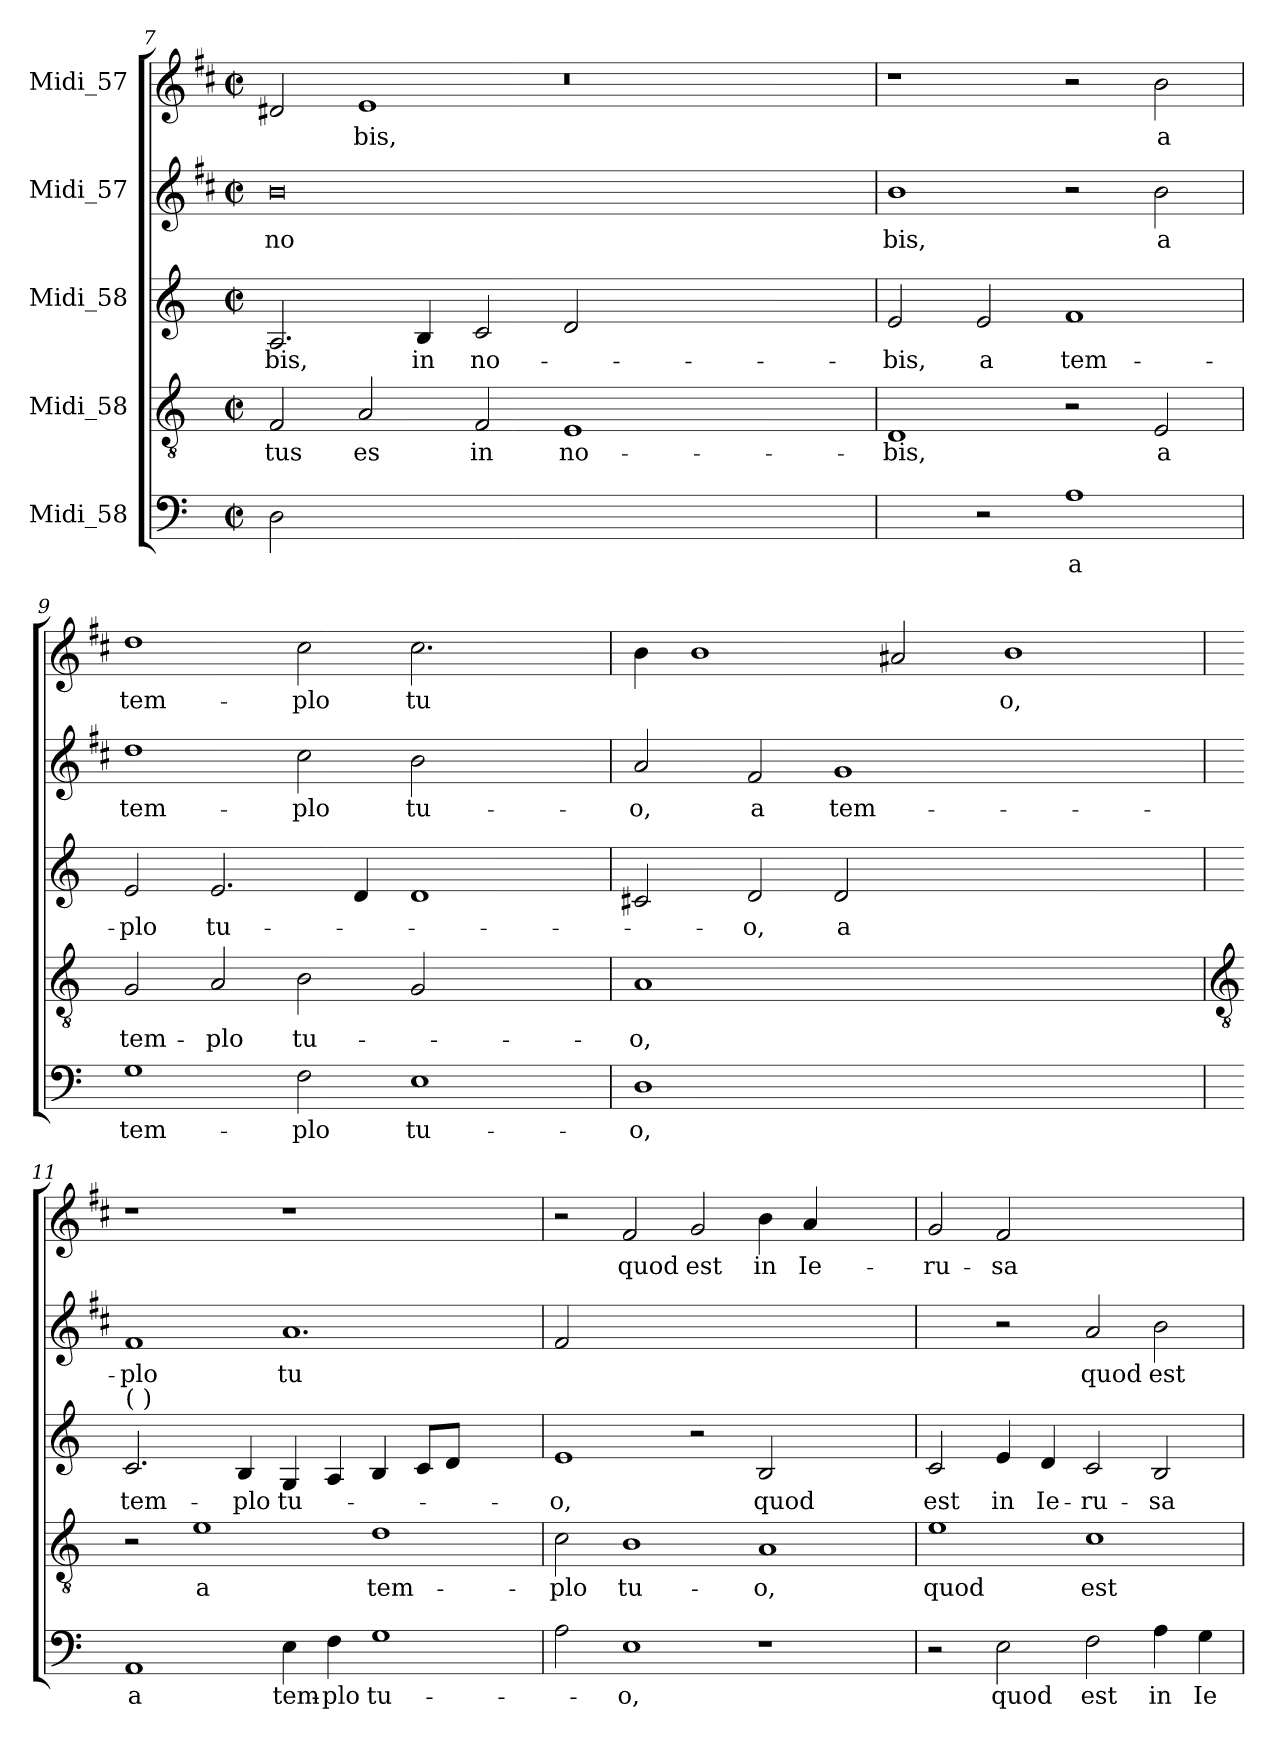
**kern	**text	**kern	**text	**kern	**text	**kern	**text	**kern	**text
*part5	*part5	*part4	*part4	*part3	*part3	*part2	*part2	*part1	*part1
*staff5	*staff5	*staff4	*staff4	*staff3	*staff3	*staff2	*staff2	*staff1	*staff1
*I"Midi_58	*	*I"Midi_58	*	*I"Midi_58	*	*I"Midi_57	*	*I"Midi_57	*
*clefF4	*	*clefGv2	*	*clefG2	*	*clefG2	*	*clefG2	*
*	*	*	*	*	*	*ITrd1c2	*	*ITrd1c2	*
*k[]	*	*k[]	*	*k[]	*	*k[]	*	*k[]	*
*C:	*	*C:	*	*C:	*	*C:	*	*C:	*
*M4/2	*	*M4/2	*	*M4/2	*	*M4/2	*	*M4/2	*
*met(c|)	*	*met(c|)	*	*met(c|)	*	*met(c|)	*	*met(c|)	*
=7	=7	=7	=7	=7	=7	=7	=7	=7	=7
!	!	!	!LO:LY:b	!	!LO:LY:b	!	!LO:LY:b	!	!
2D	.	2F	-tus	2.A	-bis,	0a	no	2c#X	.
!	!LO:LY:b	!	!LO:LY:b	!	!	!	!	!	!LO:LY:b
[1.AAyy	-bis,	2A	es	.	.	.	.	1d	bis,
!	!	!	!	!	!LO:LY:b	!	!	!	!
.	.	.	.	4B	in	.	.	.	.
!	!	!	!LO:LY:b	!	!LO:LY:b	!	!	!	!
.	.	2F	in	2c	no-	.	.	.	.
!	!	!	!LO:LY:b	!	!	!	!	!	!
.	.	1E	no-	2d	.	.	.	0r	.
1.ryy	.	.	.	1.ryy	.	1.ryy	.	.	.
.	.	1ryy	.	.	.	.	.	.	.
=8	=8	=8	=8	=8	=8	=8	=8	=8	=8
!	!	!	!LO:LY:b	!	!LO:LY:b	!	!LO:LY:b	!	!
2AAyy]	.	1D	-bis,	2e	-bis,	1a	bis,	1r	.
!	!	!	!	!	!LO:LY:b	!	!	!	!
2r	.	.	.	2e	a	.	.	.	.
!	!LO:LY:b	!	!	!	!LO:LY:b	!	!	!	!
1A	a	2r	.	1f	tem-	2r	.	2r	.
!	!	!	!LO:LY:b	!	!	!	!LO:LY:b	!	!LO:LY:b
.	.	2E	a	.	.	2a	a	2a	a
!!LO:LB:g=z
=9	=9	=9	=9	=9	=9	=9	=9	=9	=9
!	!LO:LY:b	!	!LO:LY:b	!	!LO:LY:b	!	!LO:LY:b	!	!LO:LY:b
1G	tem-	2G	tem-	2e	-plo	1cc	tem-	1cc	tem-
!	!	!	!LO:LY:b	!	!LO:LY:b	!	!	!	!
.	.	2A	-plo	2.e	tu-	.	.	.	.
!	!LO:LY:b	!	!LO:LY:b	!	!	!	!LO:LY:b	!	!LO:LY:b
2F	-plo	2B	tu-	.	.	2b	-plo	2b	-plo
.	.	.	.	4d	.	.	.	.	.
!	!LO:LY:b	!	!	!	!	!	!LO:LY:b	!	!LO:LY:b
1E	tu-	2G	.	1d	.	2a	tu-	2.b	tu
.	.	2ryy	.	.	.	2ryy	.	.	.
.	.	.	.	.	.	.	.	4ryy	.
=10	=10	=10	=10	=10	=10	=10	=10	=10	=10
!	!LO:LY:b	!	!LO:LY:b	!	!	!	!LO:LY:b	!	!
1D	-o,	1A	-o,	2c#X	.	2g	-o,	4a	.
.	.	.	.	.	.	.	.	1a	.
!	!	!	!	!	!LO:LY:b	!	!LO:LY:b	!	!
.	.	.	.	2d	-o,	2e	a	.	.
!	!	!	!	!	!LO:LY:b	!	!LO:LY:b	!	!
1..ryy	.	1..ryy	.	2d	a	1f	tem-	.	.
.	.	.	.	.	.	.	.	2g#X	.
.	.	.	.	1ryy	.	.	.	.	.
!	!	!	!	!	!	!	!	!	!LO:LY:b
.	.	.	.	.	.	.	.	1a	o,
.	.	.	.	.	.	2.ryy	.	.	.
.	.	.	.	4ryy	.	.	.	.	.
!!LO:LB:g=z
=11	=11	=11	=11	=11	=11	=11	=11	=11	=11
*	*	*clefGv2	*	*	*	*	*	*	*
!	!	!	!	!LO:TX:a:t=(  )	!	!	!	!	!
!	!LO:LY:b	!	!	!	!LO:LY:b	!	!LO:LY:b	!	!
1AA	a	2r	.	2.c	tem-	1e	-plo	1r	.
!	!	!	!LO:LY:b	!	!	!	!	!	!
.	.	1e	a	.	.	.	.	.	.
!	!	!	!	!	!LO:LY:b	!	!	!	!
.	.	.	.	4B	-plo	.	.	.	.
!	!LO:LY:b	!	!	!	!LO:LY:b	!	!LO:LY:b	!	!
4E	tem-	.	.	4G	tu-	1.g	tu	1r	.
!	!LO:LY:b	!	!	!	!	!	!	!	!
4F	-plo	.	.	4A	.	.	.	.	.
!	!LO:LY:b	!	!LO:LY:b	!	!	!	!	!	!
1G	tu-	1d	tem-	4B	.	.	.	.	.
.	.	.	.	8cL	.	.	.	.	.
.	.	.	.	8dJ	.	.	.	.	.
.	.	.	.	2ryy	.	.	.	2ryy	.
=12	=12	=12	=12	=12	=12	=12	=12	=12	=12
!	!	!	!LO:LY:b	!	!LO:LY:b	!	!	!	!
2A	.	2c	-plo	1e	-o,	2e	.	2r	.
!	!LO:LY:b	!	!LO:LY:b	!	!	!	!LO:LY:b	!	!LO:LY:b
1E	-o,	1B	tu-	.	.	[1.eyy	o,	2e	quod
!	!	!	!	!	!	!	!	!	!LO:LY:b
.	.	.	.	2r	.	.	.	2f	est
!	!	!	!LO:LY:b	!	!LO:LY:b	!	!	!	!LO:LY:b
1r	.	1A	-o,	2B	quod	.	.	4a	in
!	!	!	!	!	!	!	!	!	!LO:LY:b
.	.	.	.	.	.	.	.	4g	Ie-
.	.	.	.	2ryy	.	2ryy	.	2ryy	.
=13	=13	=13	=13	=13	=13	=13	=13	=13	=13
!	!	!	!LO:LY:b	!	!LO:LY:b	!	!	!	!LO:LY:b
2r	.	1e	quod	2c	est	2eyy]	.	2f	-ru-
!	!LO:LY:b	!	!	!	!LO:LY:b	!	!	!	!LO:LY:b
2E	quod	.	.	4e	in	2r	.	2e	-sa-
!	!	!	!	!	!LO:LY:b	!	!	!	!
.	.	.	.	4d	Ie-	.	.	.	.
!	!LO:LY:b	!	!LO:LY:b	!	!LO:LY:b	!	!LO:LY:b	!	!
2F	est	1c	est	2c	-ru-	2g	quod	1ryy	.
!	!LO:LY:b	!	!	!	!LO:LY:b	!	!LO:LY:b	!	!
4A	in	.	.	2B	-sa-	2a	est	.	.
!	!LO:LY:b	!	!	!	!	!	!	!	!
4G	Ie-	.	.	.	.	.	.	.	.
=	=	=	=	=	=	=	=	=	=
*-	*-	*-	*-	*-	*-	*-	*-	*-	*-
